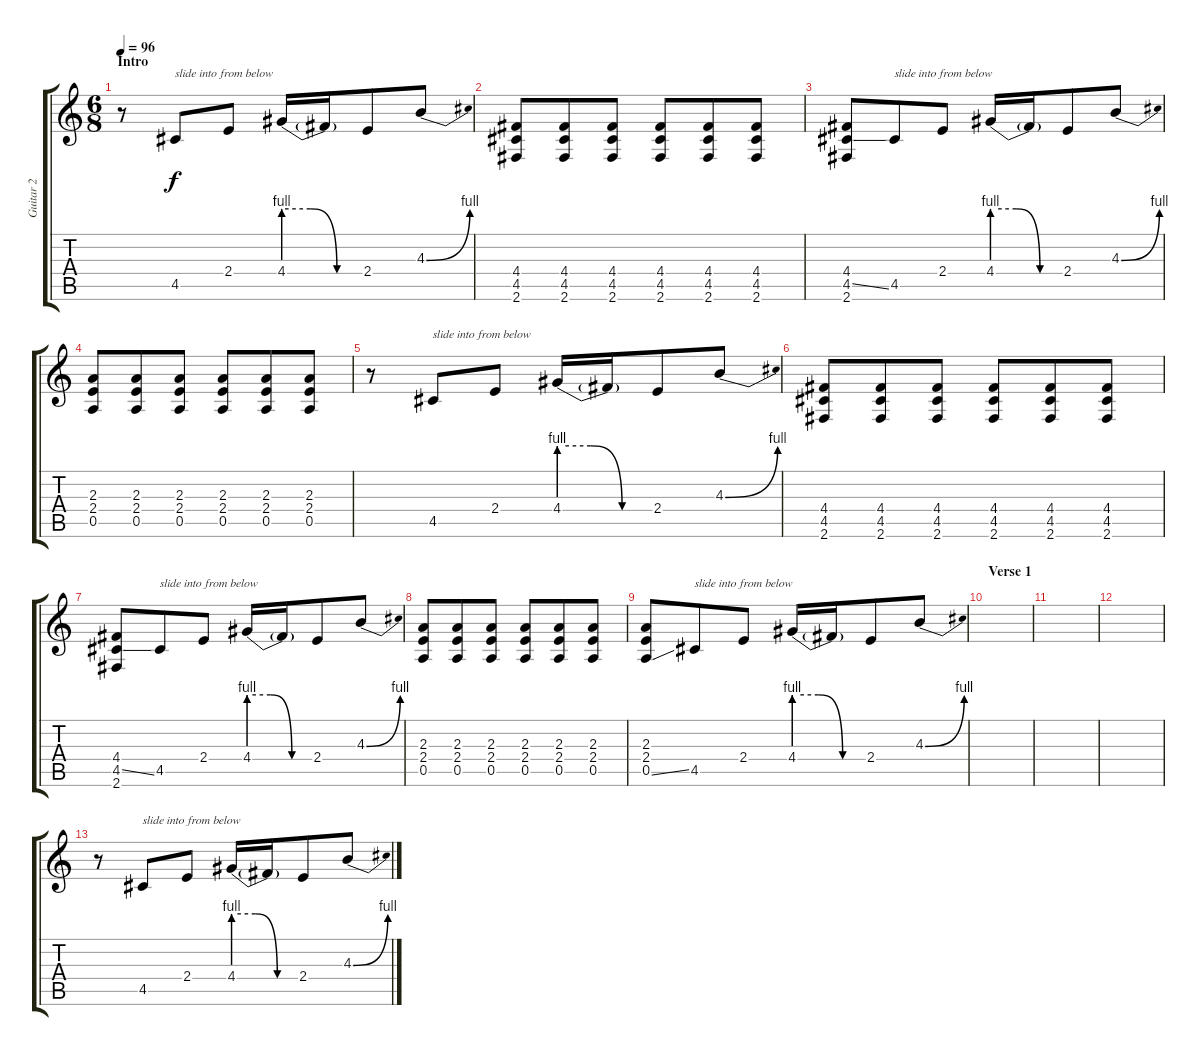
\track ("Guitar 2" "Guitar 2") {instrument overdrivenguitar}
\staff {score tabs}
\tuning (E4 B3 G3 D3 A2 E2) {hide}
\ts (6 8)
\section ("" "Intro")
\tempo 96
\clef g2
\ks c
r.8{dy f instrument overdrivenguitar} 4.5.8{txt "slide into from below"} 2.4.8 4.4{be (custom 0 4 20 4 40 0 60 0)}.16 4.4{t}.16 2.4.8 4.3{be (bend 0 0 60 4)}.8 |
(4.4 4.5 2.6).8 (4.4 4.5 2.6).8 (4.4 4.5 2.6).8 (4.4 4.5 2.6).8 (4.4 4.5 2.6).8 (4.4 4.5 2.6).8 |
(4.4 4.5{ss} 2.6).8 4.5.8{txt "slide into from below"} 2.4.8 4.4{be (custom 0 4 20 4 40 0 60 0)}.16 4.4{t}.16 2.4.8 4.3{be (bend 0 0 60 4)}.8 |
(2.3 2.4 0.5).8 (2.3 2.4 0.5).8 (2.3 2.4 0.5).8 (2.3 2.4 0.5).8 (2.3 2.4 0.5).8 (2.3 2.4 0.5).8 |
r.8 4.5.8{txt "slide into from below"} 2.4.8 4.4{be (custom 0 4 20 4 40 0 60 0)}.16 4.4{t}.16 2.4.8 4.3{be (bend 0 0 60 4)}.8 |
(4.4 4.5 2.6).8 (4.4 4.5 2.6).8 (4.4 4.5 2.6).8 (4.4 4.5 2.6).8 (4.4 4.5 2.6).8 (4.4 4.5 2.6).8 |
(4.4 4.5{ss} 2.6).8 4.5.8{txt "slide into from below"} 2.4.8 4.4{be (custom 0 4 20 4 40 0 60 0)}.16 4.4{t}.16 2.4.8 4.3{be (bend 0 0 60 4)}.8 |
(2.3 2.4 0.5).8 (2.3 2.4 0.5).8 (2.3 2.4 0.5).8 (2.3 2.4 0.5).8 (2.3 2.4 0.5).8 (2.3 2.4 0.5).8 |
(2.3 2.4 0.5{ss}).8 4.5.8{txt "slide into from below"} 2.4.8 4.4{be (custom 0 4 20 4 40 0 60 0)}.16 4.4{t}.16 2.4.8 4.3{be (bend 0 0 60 4)}.8 |
\section ("" "Verse 1")
|
|
|
r.8 4.5.8{txt "slide into from below"} 2.4.8 4.4{be (custom 0 4 20 4 40 0 60 0)}.16 4.4{t}.16 2.4.8 4.3{be (bend 0 0 60 4)}.8
